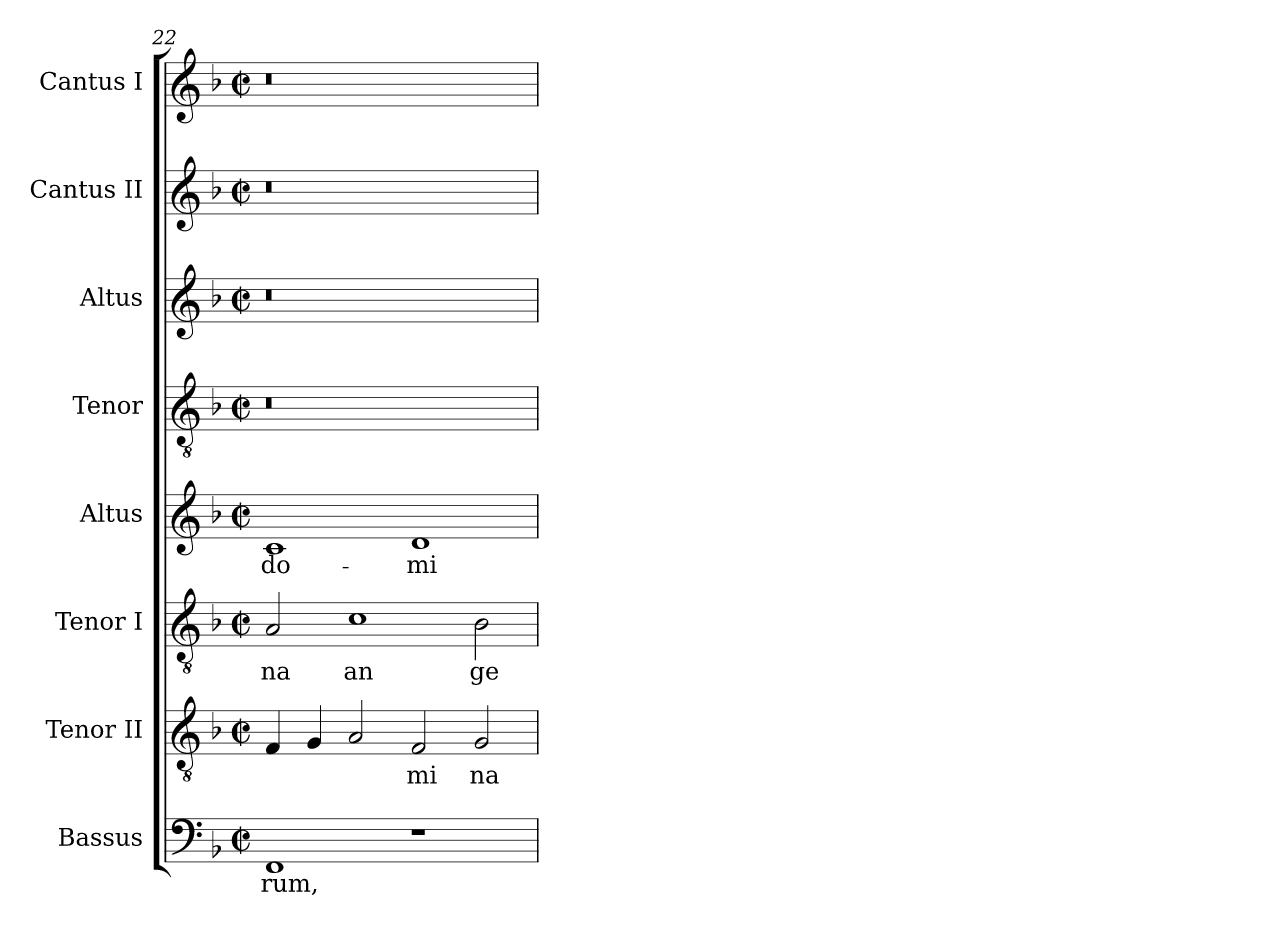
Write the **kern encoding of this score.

**kern	**text	**kern	**text	**kern	**text	**kern	**text	**kern	**kern	**kern	**kern
*part8	*part8	*part7	*part7	*part6	*part6	*part5	*part5	*part4	*part3	*part2	*part1
*staff8	*staff8	*staff7	*staff7	*staff6	*staff6	*staff5	*staff5	*staff4	*staff3	*staff2	*staff1
*I"Bassus	*	*I"Tenor II	*	*I"Tenor I	*	*I"Altus	*	*I"Tenor	*I"Altus	*I"Cantus II	*I"Cantus I
*clefF4	*	*clefGv2	*	*clefGv2	*	*clefG2	*	*clefGv2	*clefG2	*clefG2	*clefG2
*k[b-]	*	*k[b-]	*	*k[b-]	*	*k[b-]	*	*k[b-]	*k[b-]	*k[b-]	*k[b-]
*F:	*	*F:	*	*F:	*	*F:	*	*F:	*F:	*F:	*F:
*M2/2	*	*M2/2	*	*M2/2	*	*M2/2	*	*M2/2	*M2/2	*M2/2	*M2/2
*met(c|)	*	*met(c|)	*	*met(c|)	*	*met(c|)	*	*met(c|)	*met(c|)	*met(c|)	*met(c|)
=22	=22	=22	=22	=22	=22	=22	=22	=22	=22	=22	=22
!	!LO:LY:b:cj	!	!	!	!LO:LY:b:cj	!	!LO:LY:b:cj	!	!	!	!
1FF	rum,	4F/	.	2A/	na	1c	do-	0r	0r	0r	0r
.	.	4G/	.	.	.	.	.	.	.	.	.
!	!	!	!	!	!LO:LY:b:cj	!	!	!	!	!	!
.	.	2A/	.	1c	an	.	.	.	.	.	.
!	!	!	!LO:LY:b:cj	!	!	!	!LO:LY:b:cj	!	!	!	!
1r	.	2F/	mi	.	.	1d	-mi-	.	.	.	.
!	!	!	!LO:LY:b:cj	!	!LO:LY:b:cj	!	!	!	!	!	!
.	.	2G/	na	2B-\	ge	.	.	.	.	.	.
=	=	=	=	=	=	=	=	=	=	=	=
*-	*-	*-	*-	*-	*-	*-	*-	*-	*-	*-	*-
